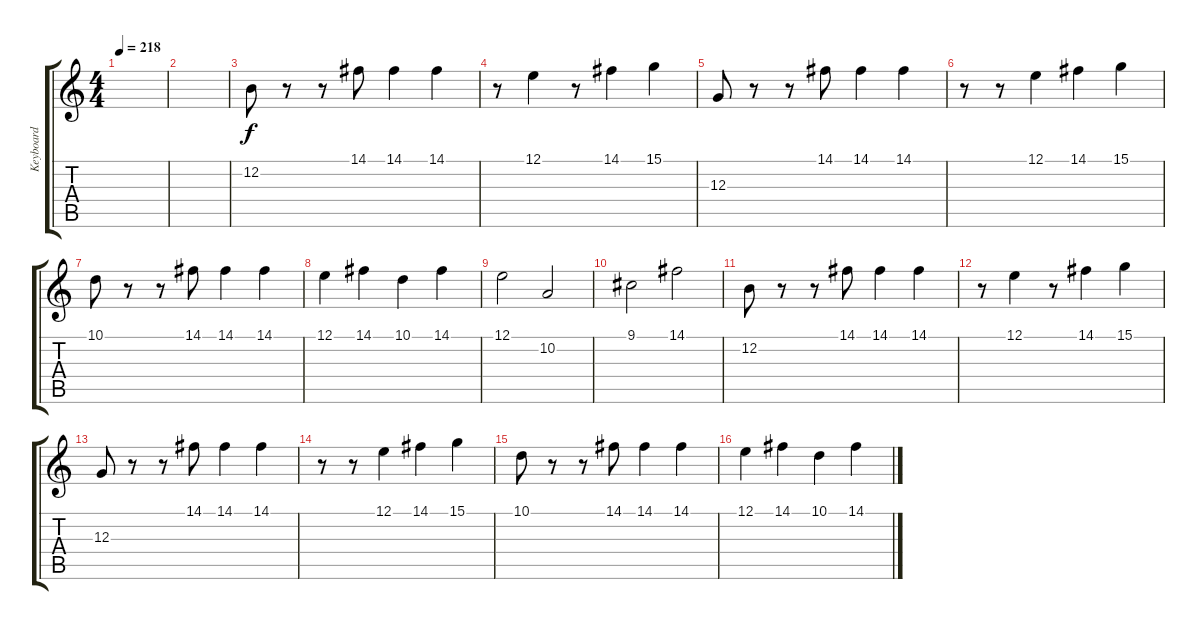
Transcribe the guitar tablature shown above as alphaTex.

\track ("Keyboard" "Keyboard") {instrument stringensemble1}
\staff {score tabs}
\tuning (E4 B3 G3 D3 A2 E2) {hide}
\ts (4 4)
\tempo 218
\clef g2
\ks c
|
|
12.2.8{volume 12} r.8 r.8 14.1.8 14.1.4 14.1.4 |
r.8 12.1.4 r.8 14.1.4 15.1.4 |
12.3.8 r.8 r.8 14.1.8 14.1.4 14.1.4 |
r.8 r.8 12.1.4 14.1.4 15.1.4 |
10.1.8 r.8 r.8 14.1.8 14.1.4 14.1.4 |
12.1.4 14.1.4 10.1.4 14.1.4 |
12.1.2 10.2.2 |
9.1.2 14.1.2 |
12.2.8 r.8 r.8 14.1.8 14.1.4 14.1.4 |
r.8 12.1.4 r.8 14.1.4 15.1.4 |
12.3.8 r.8 r.8 14.1.8 14.1.4 14.1.4 |
r.8 r.8 12.1.4 14.1.4 15.1.4 |
10.1.8 r.8 r.8 14.1.8 14.1.4 14.1.4 |
12.1.4 14.1.4 10.1.4 14.1.4
